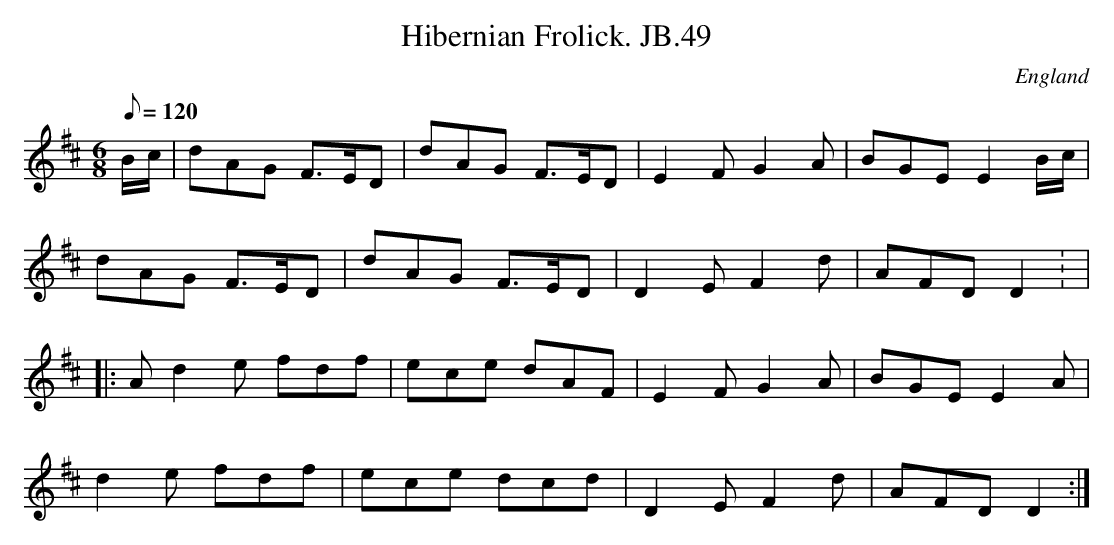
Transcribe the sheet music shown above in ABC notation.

X:1
T:Hibernian Frolick. JB.49
M:6/8
L:1/8
Q:120
O:England
K:D
B/c/|dAG F>ED|dAG F>ED|E2FG2A|BGEE2B/c/|!dAG F>ED|dAG F>ED|D2EF2d|AFDD2:
|!
|:Ad2e fdf|ece dAF|E2FG2A|BGEE2A|!d2e fdf|ece dcd|D2EF2d|AFDD2:|]
